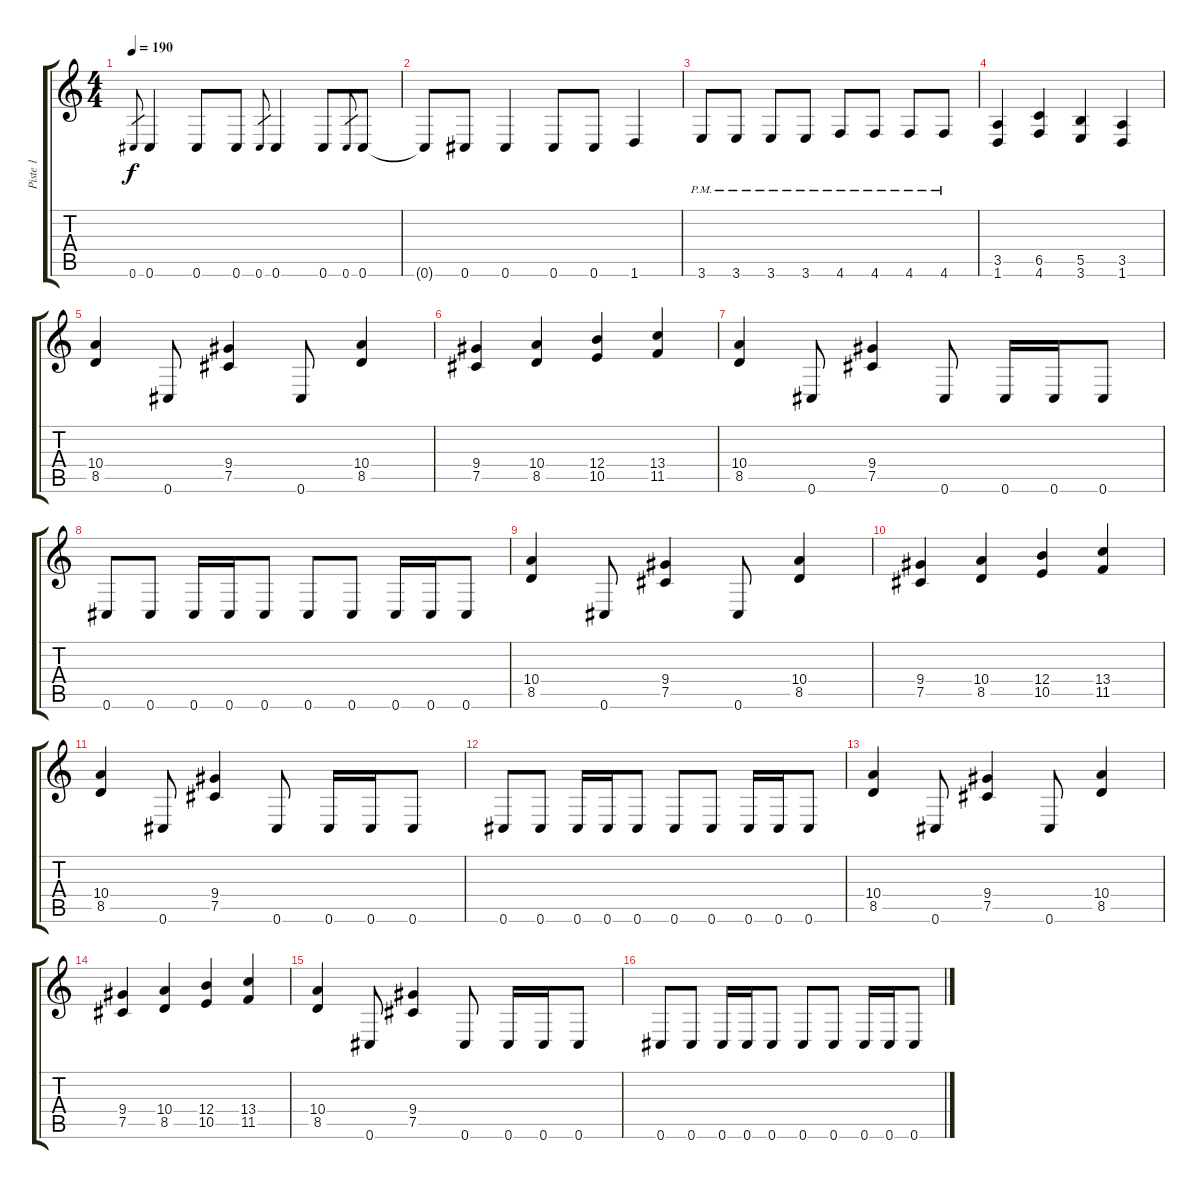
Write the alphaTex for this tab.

\track ("Piste 1" "Piste 1") {instrument distortionguitar}
\staff {score tabs}
\tuning (Db4 Ab3 E3 B2 Gb2 Db2) {hide}
\ts (4 4)
\tempo 190
\clef g2
\ks c
0.6.8{gr dy f} 0.6.4 0.6.8 0.6.8 0.6.8{gr} 0.6.4 0.6.8 0.6.8{gr} 0.6.8 |
0.6{t}.8 0.6.8 0.6.4 0.6.8 0.6.8 1.6.4 |
3.6{pm}.8 3.6{pm}.8 3.6{pm}.8 3.6{pm}.8 4.6{pm}.8 4.6{pm}.8 4.6{pm}.8 4.6{pm}.8 |
(3.5 1.6).4 (6.5 4.6).4 (5.5 3.6).4 (3.5 1.6).4 |
(10.4 8.5).4 0.6.8 (9.4 7.5).4 0.6.8 (10.4 8.5).4 |
(9.4 7.5).4 (10.4 8.5).4 (12.4 10.5).4 (13.4 11.5).4 |
(10.4 8.5).4 0.6.8 (9.4 7.5).4 0.6.8 0.6.16 0.6.16 0.6.8 |
0.6.8 0.6.8 0.6.16 0.6.16 0.6.8 0.6.8 0.6.8 0.6.16 0.6.16 0.6.8 |
(10.4 8.5).4 0.6.8 (9.4 7.5).4 0.6.8 (10.4 8.5).4 |
(9.4 7.5).4 (10.4 8.5).4 (12.4 10.5).4 (13.4 11.5).4 |
(10.4 8.5).4 0.6.8 (9.4 7.5).4 0.6.8 0.6.16 0.6.16 0.6.8 |
0.6.8 0.6.8 0.6.16 0.6.16 0.6.8 0.6.8 0.6.8 0.6.16 0.6.16 0.6.8 |
(10.4 8.5).4 0.6.8 (9.4 7.5).4 0.6.8 (10.4 8.5).4 |
(9.4 7.5).4 (10.4 8.5).4 (12.4 10.5).4 (13.4 11.5).4 |
(10.4 8.5).4 0.6.8 (9.4 7.5).4 0.6.8 0.6.16 0.6.16 0.6.8 |
0.6.8 0.6.8 0.6.16 0.6.16 0.6.8 0.6.8 0.6.8 0.6.16 0.6.16 0.6.8
